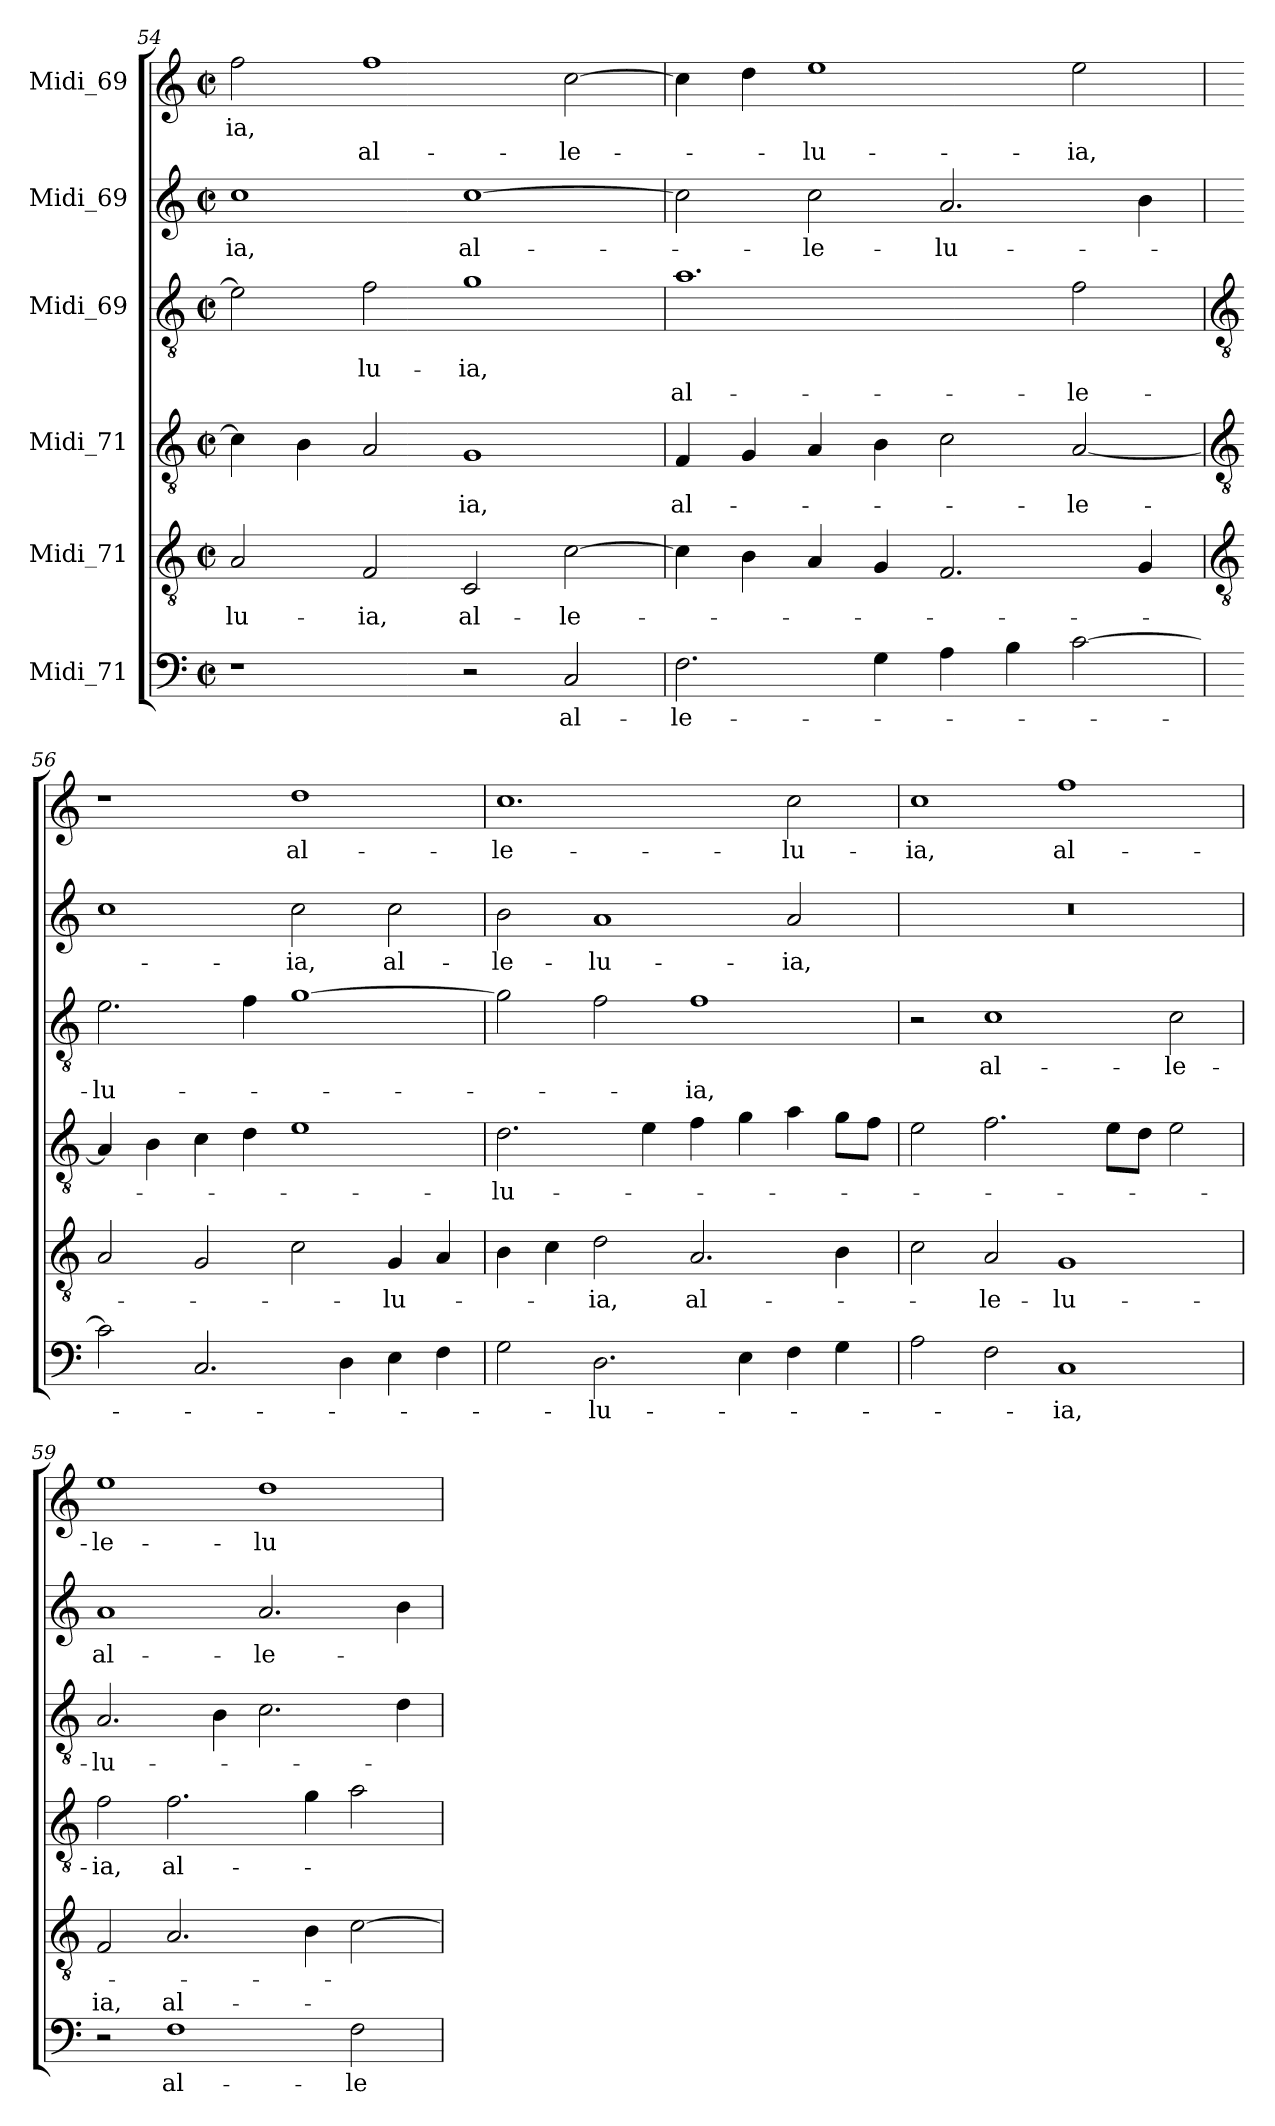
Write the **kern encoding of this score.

**kern	**text	**kern	**text	**text	**kern	**text	**kern	**text	**text	**kern	**text	**kern	**text	**text
*part6	*part6	*part5	*part5	*part5	*part4	*part4	*part3	*part3	*part3	*part2	*part2	*part1	*part1	*part1
*staff6	*staff6	*staff5	*staff5	*staff5	*staff4	*staff4	*staff3	*staff3	*staff3	*staff2	*staff2	*staff1	*staff1	*staff1
*I"Midi_71	*	*I"Midi_71	*	*	*I"Midi_71	*	*I"Midi_69	*	*	*I"Midi_69	*	*I"Midi_69	*	*
*clefF4	*	*clefGv2	*	*	*clefGv2	*	*clefGv2	*	*	*clefG2	*	*clefG2	*	*
*k[]	*	*k[]	*	*	*k[]	*	*k[]	*	*	*k[]	*	*k[]	*	*
*C:	*	*C:	*	*	*C:	*	*C:	*	*	*C:	*	*C:	*	*
*M4/2	*	*M4/2	*	*	*M4/2	*	*M4/2	*	*	*M4/2	*	*M4/2	*	*
*met(c|)	*	*met(c|)	*	*	*met(c|)	*	*met(c|)	*	*	*met(c|)	*	*met(c|)	*	*
=54	=54	=54	=54	=54	=54	=54	=54	=54	=54	=54	=54	=54	=54	=54
!	!	!	!LO:LY:b	!	!	!	!	!	!	!	!LO:LY:b	!	!LO:LY:b	!
1r	.	2A	-lu-	.	4c]	.	2e]	.	.	1cc	-ia,	2ff	-ia,	.
.	.	.	.	.	4B	.	.	.	.	.	.	.	.	.
!	!	!	!LO:LY:b	!	!	!	!	!LO:LY:b	!	!	!	!	!	!LO:LY:b
.	.	2F	-ia,	.	2A	.	2f	-lu-	.	.	.	1ff	.	al-
!	!	!	!LO:LY:b	!	!	!LO:LY:b	!	!LO:LY:b	!	!	!LO:LY:b	!	!	!
2r	.	2C	al-	.	1G	-ia,	1g	-ia,	.	[1cc	al-	.	.	.
!	!LO:LY:b	!	!LO:LY:b	!	!	!	!	!	!	!	!	!	!	!LO:LY:b
2C	al-	[2c	-le-	.	.	.	.	.	.	.	.	[2cc	.	-le-
!!LO:LB:g=z
=55	=55	=55	=55	=55	=55	=55	=55	=55	=55	=55	=55	=55	=55	=55
!	!LO:LY:b	!	!	!	!	!LO:LY:b	!	!	!LO:LY:b	!	!	!	!	!
2.F	-le-	4c]	.	.	4F	al-	1.a	.	al-	2cc]	.	4cc]	.	.
.	.	4B	.	.	4G	.	.	.	.	.	.	4dd	.	.
!	!	!	!	!	!	!	!	!	!	!	!LO:LY:b	!	!	!LO:LY:b
.	.	4A	.	.	4A	.	.	.	.	2cc	-le-	1ee	.	-lu-
4G	.	4G	.	.	4B	.	.	.	.	.	.	.	.	.
!	!	!	!	!	!	!	!	!	!	!	!LO:LY:b	!	!	!
4A	.	2.F	.	.	2c	.	.	.	.	2.a	-lu-	.	.	.
4B	.	.	.	.	.	.	.	.	.	.	.	.	.	.
!	!	!	!	!	!	!LO:LY:b	!	!	!LO:LY:b	!	!	!	!	!LO:LY:b
[2c	.	.	.	.	[2A	-le-	2f	.	-le-	.	.	2ee	.	-ia,
.	.	4G	.	.	.	.	.	.	.	4b	.	.	.	.
!!LO:LB:g=z
=56	=56	=56	=56	=56	=56	=56	=56	=56	=56	=56	=56	=56	=56	=56
*	*	*clefGv2	*	*	*clefGv2	*	*clefGv2	*	*	*	*	*	*	*
!	!	!	!	!	!	!	!	!	!LO:LY:b	!	!	!	!	!
2c]	.	2A	.	.	4A]	.	2.e	.	-lu-	1cc	.	1r	.	.
.	.	.	.	.	4B	.	.	.	.	.	.	.	.	.
2.C	.	2G	.	.	4c	.	.	.	.	.	.	.	.	.
.	.	.	.	.	4d	.	4f	.	.	.	.	.	.	.
!	!	!	!	!	!	!	!	!	!	!	!LO:LY:b	!	!LO:LY:b	!
.	.	2c	.	.	1e	.	[1g	.	.	2cc	-ia,	1dd	al-	.
4D	.	.	.	.	.	.	.	.	.	.	.	.	.	.
!	!	!	!LO:LY:b	!	!	!	!	!	!	!	!LO:LY:b	!	!	!
4E	.	4G	-lu-	.	.	.	.	.	.	2cc	al-	.	.	.
4F	.	4A	.	.	.	.	.	.	.	.	.	.	.	.
=57	=57	=57	=57	=57	=57	=57	=57	=57	=57	=57	=57	=57	=57	=57
!	!	!	!	!	!	!LO:LY:b	!	!	!	!	!LO:LY:b	!	!LO:LY:b	!
2G	.	4B	.	.	2.d	-lu-	2g]	.	.	2b	-le-	1.cc	-le-	.
.	.	4c	.	.	.	.	.	.	.	.	.	.	.	.
!	!LO:LY:b	!	!LO:LY:b	!	!	!	!	!	!	!	!LO:LY:b	!	!	!
2.D	-lu-	2d	-ia,	.	.	.	2f	.	.	1a	-lu-	.	.	.
.	.	.	.	.	4e	.	.	.	.	.	.	.	.	.
!	!	!	!LO:LY:b	!	!	!	!	!	!LO:LY:b	!	!	!	!	!
.	.	2.A	al-	.	4f	.	1f	.	-ia,	.	.	.	.	.
4E	.	.	.	.	4g	.	.	.	.	.	.	.	.	.
!	!	!	!	!	!	!	!	!	!	!	!LO:LY:b	!	!LO:LY:b	!
4F	.	.	.	.	4a	.	.	.	.	2a	-ia,	2cc	-lu-	.
4G	.	4B	.	.	8gL	.	.	.	.	.	.	.	.	.
.	.	.	.	.	8fJ	.	.	.	.	.	.	.	.	.
=58	=58	=58	=58	=58	=58	=58	=58	=58	=58	=58	=58	=58	=58	=58
!	!	!	!	!	!	!	!	!	!	!	!	!	!LO:LY:b	!
2A	.	2c	.	.	2e	.	2r	.	.	0r	.	1cc	-ia,	.
!	!	!	!LO:LY:b	!	!	!	!	!LO:LY:b	!	!	!	!	!	!
2F	.	2A	-le-	.	2.f	.	1c	al-	.	.	.	.	.	.
!	!LO:LY:b	!	!LO:LY:b	!	!	!	!	!	!	!	!	!	!LO:LY:b	!
1C	-ia,	1G	-lu-	.	.	.	.	.	.	.	.	1ff	al-	.
.	.	.	.	.	8eL	.	.	.	.	.	.	.	.	.
.	.	.	.	.	8dJ	.	.	.	.	.	.	.	.	.
!	!	!	!	!	!	!	!	!LO:LY:b	!	!	!	!	!	!
.	.	.	.	.	2e	.	2c	-le-	.	.	.	.	.	.
!!LO:LB:g=z
=59	=59	=59	=59	=59	=59	=59	=59	=59	=59	=59	=59	=59	=59	=59
!	!	!	!	!LO:LY:b	!	!LO:LY:b	!	!LO:LY:b	!	!	!LO:LY:b	!	!LO:LY:b	!
2r	.	2F	.	-ia,	2f	-ia,	2.A	-lu-	.	1a	al-	1ee	-le-	.
!	!LO:LY:b	!	!	!LO:LY:b	!	!LO:LY:b	!	!	!	!	!	!	!	!
1F	al-	2.A	.	al-	2.f	al-	.	.	.	.	.	.	.	.
.	.	.	.	.	.	.	4B	.	.	.	.	.	.	.
!	!	!	!	!	!	!	!	!	!	!	!LO:LY:b	!	!LO:LY:b	!
.	.	.	.	.	.	.	2.c	.	.	2.a	-le-	1dd	-lu-	.
.	.	4B	.	.	4g	.	.	.	.	.	.	.	.	.
!	!LO:LY:b	!	!	!	!	!	!	!	!	!	!	!	!	!
2F	-le-	[2c	.	.	2a	.	.	.	.	.	.	.	.	.
.	.	.	.	.	.	.	4d	.	.	4b	.	.	.	.
=	=	=	=	=	=	=	=	=	=	=	=	=	=	=
*-	*-	*-	*-	*-	*-	*-	*-	*-	*-	*-	*-	*-	*-	*-
